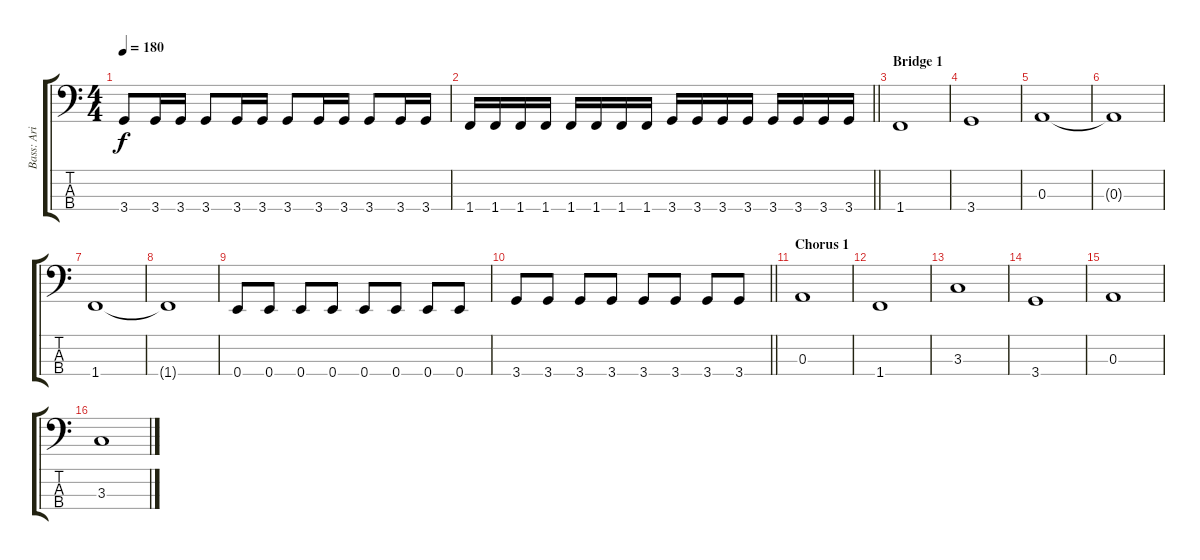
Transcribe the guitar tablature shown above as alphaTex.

\track ("Bass: Ari Katajamäki" "Bass: Ari ") {instrument electricbassfinger}
\staff {score tabs}
\tuning (G2 D2 A1 E1) {hide}
\ts (4 4)
\tempo 180
\clef f4
\ks aminor
3.4.8{dy f} 3.4.16 3.4.16 3.4.8 3.4.16 3.4.16 3.4.8 3.4.16 3.4.16 3.4.8 3.4.16 3.4.16 |
\barLineRight lightlight
1.4.16 1.4.16 1.4.16 1.4.16 1.4.16 1.4.16 1.4.16 1.4.16 3.4.16 3.4.16 3.4.16 3.4.16 3.4.16 3.4.16 3.4.16 3.4.16 |
\section ("" "Bridge 1")
1.4.1 |
3.4.1 |
0.3.1 |
0.3{t}.1 |
1.4.1 |
1.4{t}.1 |
0.4.8 0.4.8 0.4.8 0.4.8 0.4.8 0.4.8 0.4.8 0.4.8 |
\barLineRight lightlight
3.4.8 3.4.8 3.4.8 3.4.8 3.4.8 3.4.8 3.4.8 3.4.8 |
\section ("" "Chorus 1")
0.3.1 |
1.4.1 |
3.3.1 |
3.4.1 |
0.3.1 |
3.3.1
